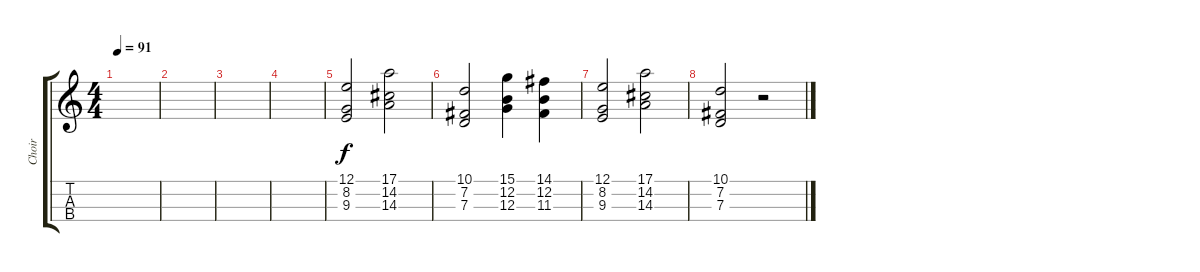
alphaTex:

\track ("Choir" "Choir") {instrument choiraahs}
\staff {score tabs}
\tuning (E4 B3 G3 D3) {hide}
\ts (4 4)
\tempo 91
\clef g2
\ks c
|
|
|
|
(12.1 8.2 9.3).2 (17.1 14.2 14.3).2 |
(10.1 7.2 7.3).2 (15.1 12.2 12.3).4 (14.1 12.2 11.3).4 |
(12.1 8.2 9.3).2 (17.1 14.2 14.3).2 |
(10.1 7.2 7.3).2 r.2
